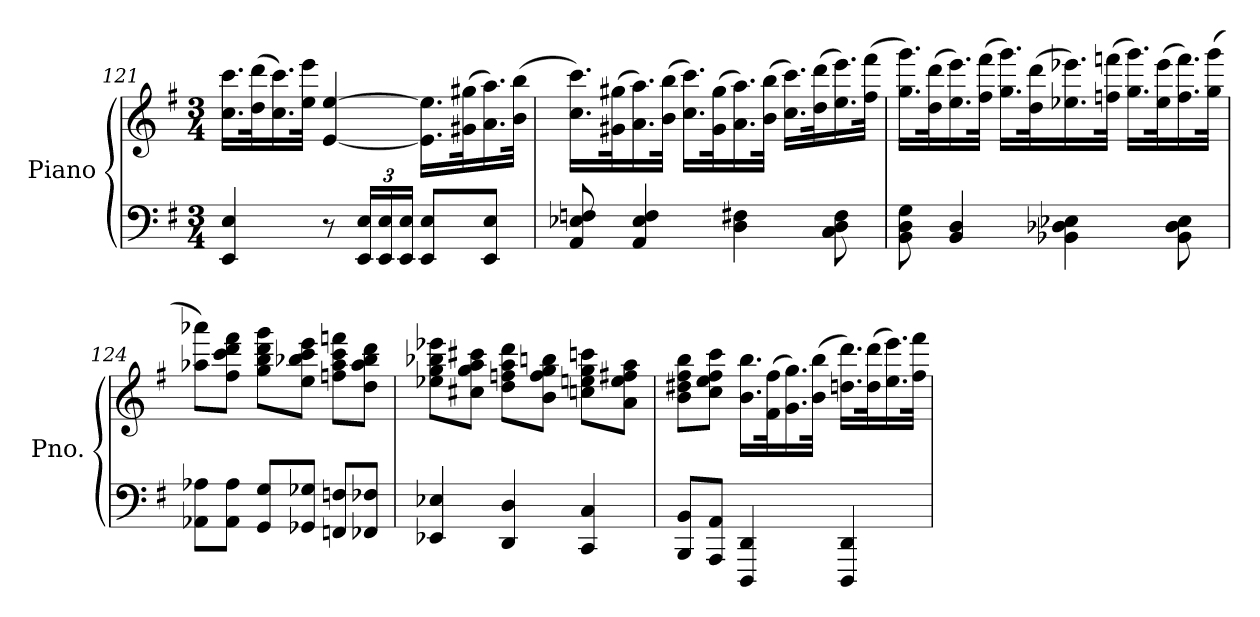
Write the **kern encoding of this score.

**kern	**kern
*part1	*part1
*staff2	*staff1
*I"Piano	*
*I'Pno.	*
*clefF4	*clefG2
*k[f#]	*k[f#]
*M3/4	*M3/4
=121	=121
4EE/ 4E/	16.cc\ 16.ccc\LL
.	(>32dd\ 32ddd\K
.	16.cc\ 16.ccc\)
.	32ee\ 32eee\JJk
8r	[4e/ [4ee/
*Xbrackettup	*
24EE/ 24E/LL	.
24EE/ 24E/	.
24EE/ 24E/JJ	.
8EE/ 8E/L	16.e\] 16.ee\]LL
.	(>32g#X\ 32gg#X\K
8EE/ 8E/J	16.a\ 16.aa\)
.	(>32b\ 32bb\JJk
=122	=122
8AA/ 8E-X/ 8Fn/	16.cc\ 16.ccc\LL)
.	(>32g#X\ 32gg#X\K
4AA/ 4E-/ 4F/	16.a\ 16.aa\)
.	(>32b\ 32bb\JJk
.	16.cc\ 16.ccc\LL)
.	(>32g#\ 32gg#\K
4D\ 4F#X\	16.a\ 16.aa\)
.	(>32b\ 32bb\JJk
.	16.cc\ 16.ccc\LL)
.	(>32dd\ 32ddd\K
8C\ 8D\ 8F#\	16.ee\ 16.eee\)
.	(>32ff#\ 32fff#\JJk
!!LO:LB:g=z
=123	=123
8BB\ 8D\ 8G\	16.gg\ 16.ggg\LL)
.	(>32dd\ 32ddd\K
4BB/ 4D/	16.ee\ 16.eee\)
.	(>32ff#\ 32fff#\JJk
.	16.gg\ 16.ggg\LL)
.	(>32dd\ 32ddd\K
4BB-X\ 4D-X\ 4E-X\	16.ee-X\ 16.eee-X\)
.	(>32ffn\ 32fffn\JJk
.	16.gg\ 16.ggg\LL)
.	(>32ee-\ 32eee-\K
8BB-\ 8D-\ 8E-\	16.ff\ 16.fff\)
.	(>32gg\ 32ggg\JJk
=124	=124
8AA-X\ 8A-X\L	8aa-X\ 8aaa-X\L)
8AA-\ 8A-\J	8ff#\ 8ccc\ 8ddd\ 8fff#\J
8GG/ 8G/L	8gg\ 8bb\ 8ddd\ 8ggg\L
8GG-X/ 8G-X/J	8ee\ 8bb-X\ 8ccc\ 8eee\J
8FFn/ 8Fn/L	8ffn\ 8aa-\ 8ccc\ 8fffn\L
8FF-X/ 8F-X/J	8dd\ 8aa-\ 8bb-\ 8ddd\J
=125	=125
4EE-X/ 4E-X/	8ee-X\ 8gg\ 8bb-X\ 8eee-X\L
.	8cc#X\ 8gg\ 8aa\ 8ccc#X\J
4DD/ 4D/	8dd\ 8ffn\ 8aa\ 8ddd\L
.	8b\ 8ff\ 8gg\ 8bbn\J
4CC/ 4C/	8ccn\ 8een\ 8gg\ 8cccn\L
.	8a\ 8ee\ 8ff#X\ 8aa\J
=126	=126
8BBB/ 8BB/L	8b\ 8dd#X\ 8ff#\ 8bb\L
8AAA/ 8AA/J	8cc\ 8ee\ 8ff#\ 8ccc\J
4DDD/ 4DD/	16.b\ 16.bb\LL
.	(>32f#\ 32ff#\K
.	16.g\ 16.gg\)
.	(>32b\ 32bb\JJk
4DDD/ 4DD/	16.ddn\ 16.ddd\LL)
.	(>32dd\ 32ddd\K
.	16.ee\ 16.eee\)
.	32ff#\ 32fff#\JJk
=	=
*-	*-
